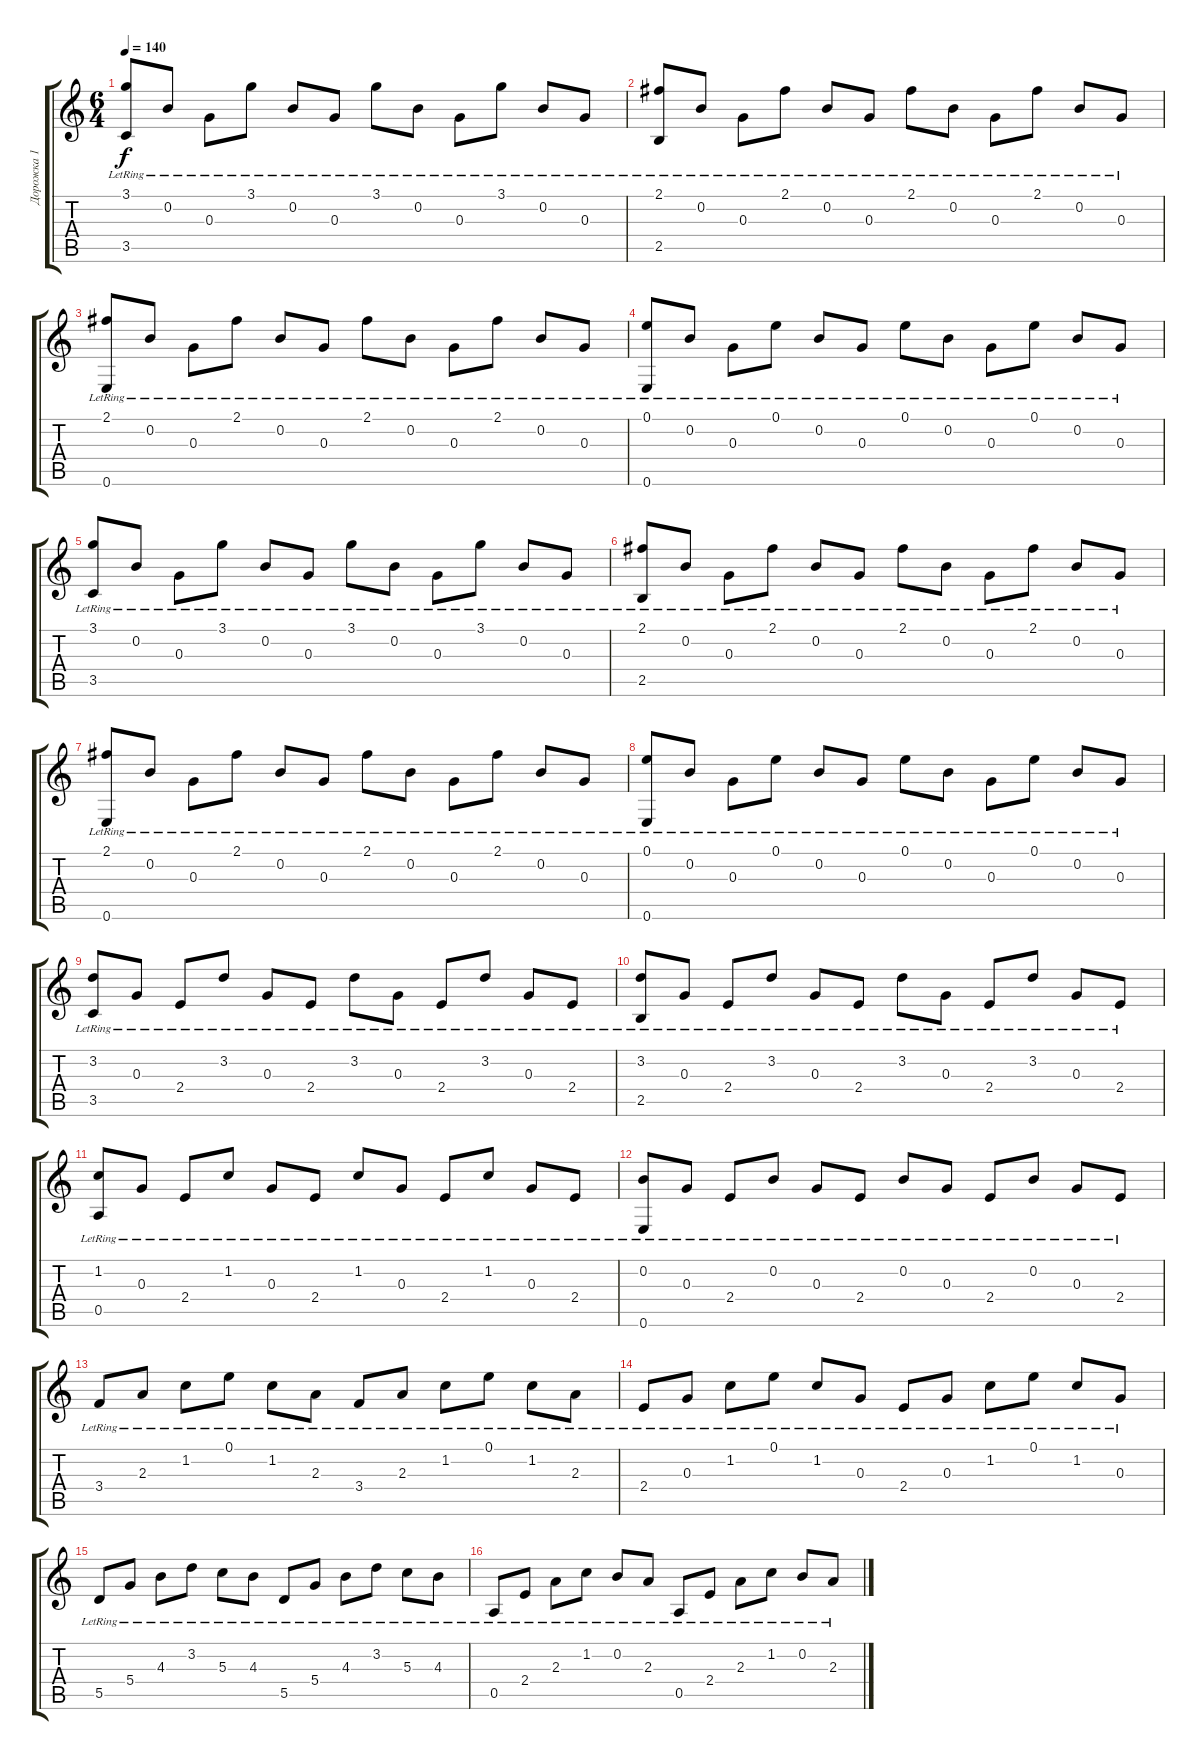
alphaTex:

\track ("Дорожка 1" "Дорожка 1") {instrument acousticguitarnylon}
\staff {score tabs}
\tuning (E4 B3 G3 D3 A2 E2) {hide}
\ts (6 4)
\tempo 140
\clef g2
\ks c
(3.1{lr} 3.5{lr}).8{dy f instrument acousticguitarnylon} 0.2{lr}.8 0.3{lr}.8 3.1{lr}.8 0.2{lr}.8 0.3{lr}.8 3.1{lr}.8 0.2{lr}.8 0.3{lr}.8 3.1{lr}.8 0.2{lr}.8 0.3{lr}.8 |
(2.1{lr} 2.5{lr}).8 0.2{lr}.8 0.3{lr}.8 2.1{lr}.8 0.2{lr}.8 0.3{lr}.8 2.1{lr}.8 0.2{lr}.8 0.3{lr}.8 2.1{lr}.8 0.2{lr}.8 0.3{lr}.8 |
(2.1{lr} 0.6{lr}).8 0.2{lr}.8 0.3{lr}.8 2.1{lr}.8 0.2{lr}.8 0.3{lr}.8 2.1{lr}.8 0.2{lr}.8 0.3{lr}.8 2.1{lr}.8 0.2{lr}.8 0.3{lr}.8 |
(0.1{lr} 0.6{lr}).8 0.2{lr}.8 0.3{lr}.8 0.1{lr}.8 0.2{lr}.8 0.3{lr}.8 0.1{lr}.8 0.2{lr}.8 0.3{lr}.8 0.1{lr}.8 0.2{lr}.8 0.3{lr}.8 |
(3.1{lr} 3.5{lr}).8 0.2{lr}.8 0.3{lr}.8 3.1{lr}.8 0.2{lr}.8 0.3{lr}.8 3.1{lr}.8 0.2{lr}.8 0.3{lr}.8 3.1{lr}.8 0.2{lr}.8 0.3{lr}.8 |
(2.1{lr} 2.5{lr}).8 0.2{lr}.8 0.3{lr}.8 2.1{lr}.8 0.2{lr}.8 0.3{lr}.8 2.1{lr}.8 0.2{lr}.8 0.3{lr}.8 2.1{lr}.8 0.2{lr}.8 0.3{lr}.8 |
(2.1{lr} 0.6{lr}).8 0.2{lr}.8 0.3{lr}.8 2.1{lr}.8 0.2{lr}.8 0.3{lr}.8 2.1{lr}.8 0.2{lr}.8 0.3{lr}.8 2.1{lr}.8 0.2{lr}.8 0.3{lr}.8 |
(0.1{lr} 0.6{lr}).8 0.2{lr}.8 0.3{lr}.8 0.1{lr}.8 0.2{lr}.8 0.3{lr}.8 0.1{lr}.8 0.2{lr}.8 0.3{lr}.8 0.1{lr}.8 0.2{lr}.8 0.3{lr}.8 |
(3.2{lr} 3.5{lr}).8 0.3{lr}.8 2.4{lr}.8 3.2{lr}.8 0.3{lr}.8 2.4{lr}.8 3.2{lr}.8 0.3{lr}.8 2.4{lr}.8 3.2{lr}.8 0.3{lr}.8 2.4{lr}.8 |
(3.2{lr} 2.5{lr}).8 0.3{lr}.8 2.4{lr}.8 3.2{lr}.8 0.3{lr}.8 2.4{lr}.8 3.2{lr}.8 0.3{lr}.8 2.4{lr}.8 3.2{lr}.8 0.3{lr}.8 2.4{lr}.8 |
(1.2{lr} 0.5{lr}).8 0.3{lr}.8 2.4{lr}.8 1.2{lr}.8 0.3{lr}.8 2.4{lr}.8 1.2{lr}.8 0.3{lr}.8 2.4{lr}.8 1.2{lr}.8 0.3{lr}.8 2.4{lr}.8 |
(0.2{lr} 0.6{lr}).8 0.3{lr}.8 2.4{lr}.8 0.2{lr}.8 0.3{lr}.8 2.4{lr}.8 0.2{lr}.8 0.3{lr}.8 2.4{lr}.8 0.2{lr}.8 0.3{lr}.8 2.4{lr}.8 |
3.4{lr}.8 2.3{lr}.8 1.2{lr}.8 0.1{lr}.8 1.2{lr}.8 2.3{lr}.8 3.4{lr}.8 2.3{lr}.8 1.2{lr}.8 0.1{lr}.8 1.2{lr}.8 2.3{lr}.8 |
2.4{lr}.8 0.3{lr}.8 1.2{lr}.8 0.1{lr}.8 1.2{lr}.8 0.3{lr}.8 2.4{lr}.8 0.3{lr}.8 1.2{lr}.8 0.1{lr}.8 1.2{lr}.8 0.3{lr}.8 |
5.5{lr}.8 5.4{lr}.8 4.3{lr}.8 3.2{lr}.8 5.3{lr}.8 4.3{lr}.8 5.5{lr}.8 5.4{lr}.8 4.3{lr}.8 3.2{lr}.8 5.3{lr}.8 4.3{lr}.8 |
0.5{lr}.8 2.4{lr}.8 2.3{lr}.8 1.2{lr}.8 0.2{lr}.8 2.3{lr}.8 0.5{lr}.8 2.4{lr}.8 2.3{lr}.8 1.2{lr}.8 0.2{lr}.8 2.3{lr}.8
